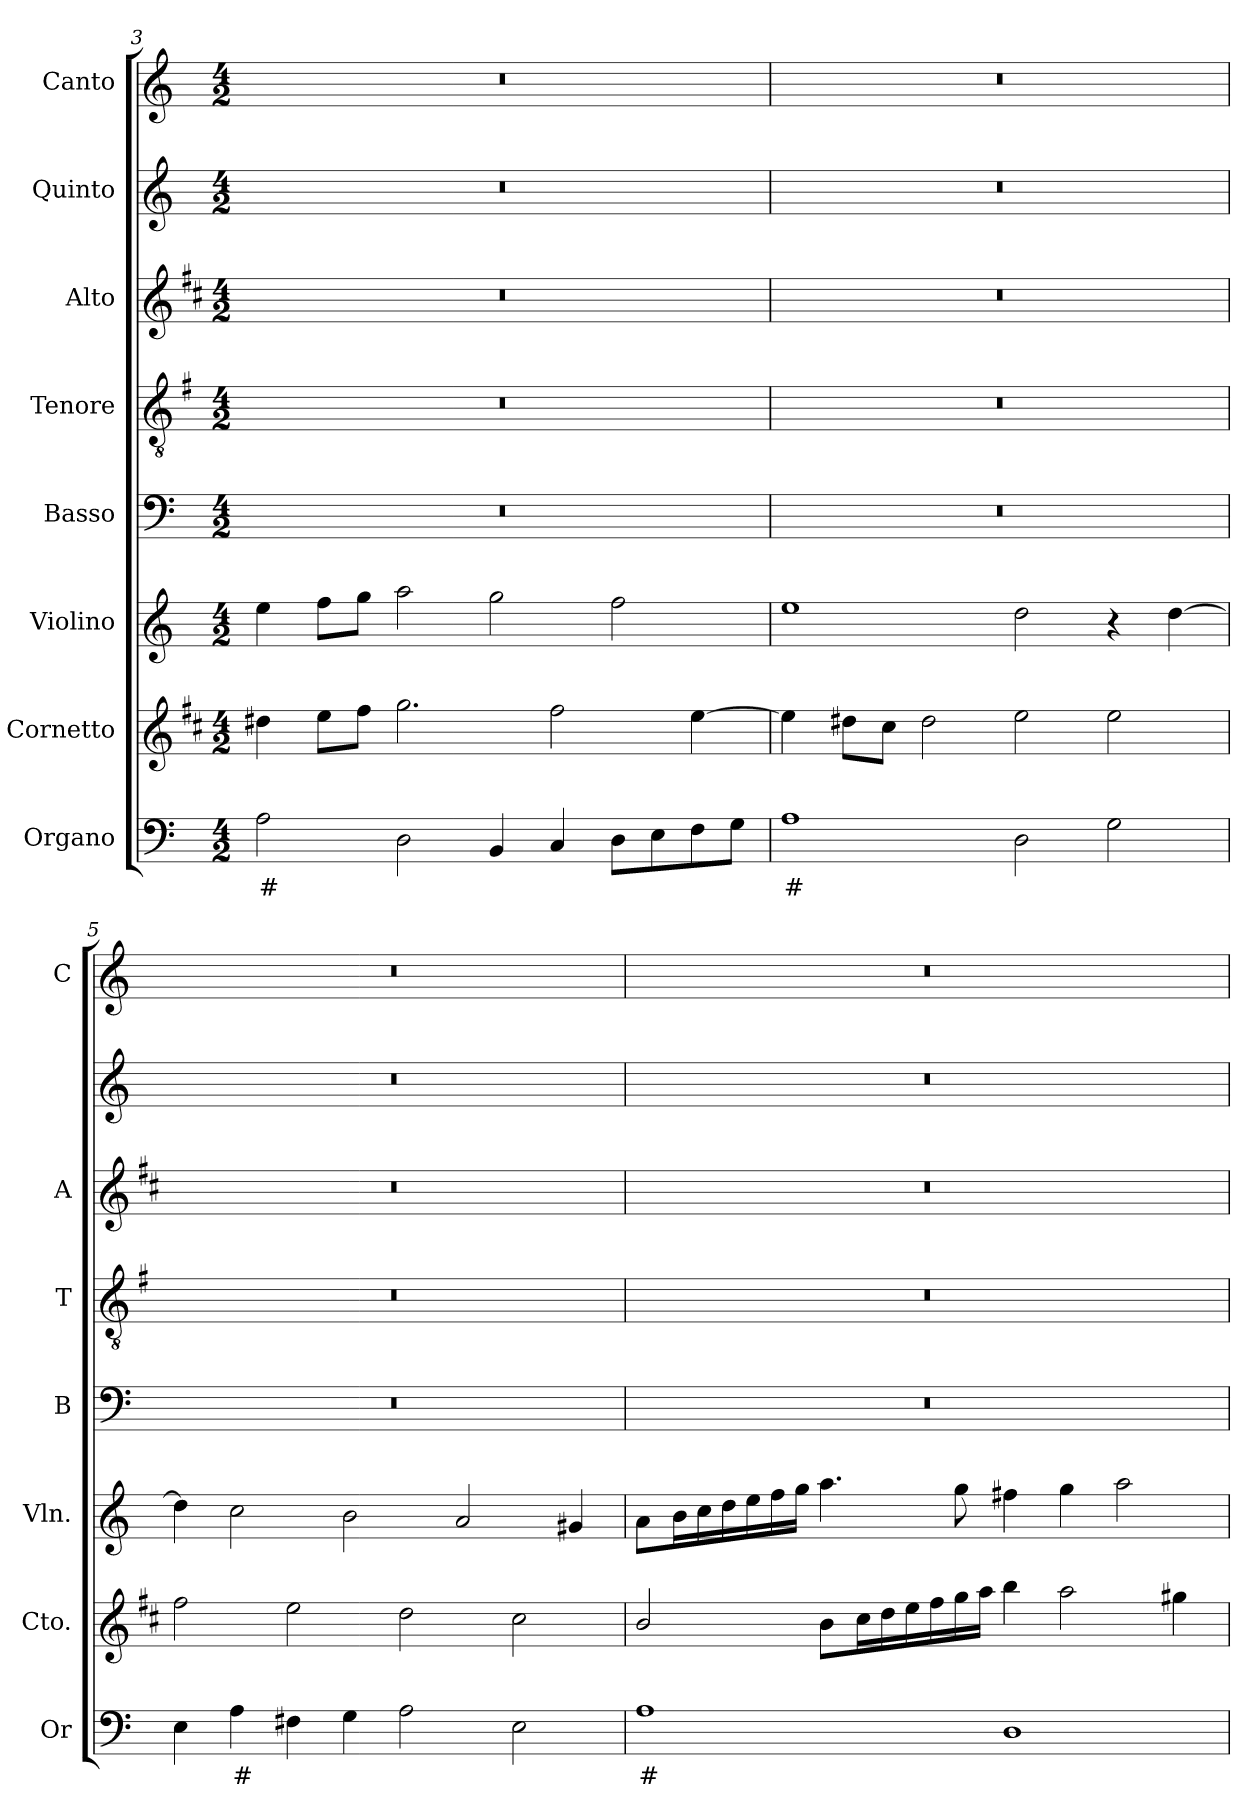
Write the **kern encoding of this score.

**kern	**text	**kern	**kern	**kern	**kern	**kern	**kern	**kern
*part8	*part8	*part7	*part6	*part5	*part4	*part3	*part2	*part1
*staff8	*staff8	*staff7	*staff6	*staff5	*staff4	*staff3	*staff2	*staff1
*I"Organo	*	*I"Cornetto	*I"Violino	*I"Basso	*I"Tenore	*I"Alto	*I"Quinto	*I"Canto
*I'Or	*	*I'Cto.	*I'Vln.	*I'B	*I'T	*I'A	*	*I'C
*clefF4	*	*clefG2	*clefG2	*clefF4	*clefGv2	*clefG2	*clefG2	*clefG2
*	*	*ITrd1c2	*	*	*ITrd4c7	*ITrd1c2	*	*
*k[]	*	*k[]	*k[]	*k[]	*k[]	*k[]	*k[]	*k[]
*C:	*	*C:	*C:	*C:	*C:	*C:	*C:	*C:
*M4/2	*	*M4/2	*M4/2	*M4/2	*M4/2	*M4/2	*M4/2	*M4/2
=3	=3	=3	=3	=3	=3	=3	=3	=3
!	!LO:LY:b	!	!	!	!	!	!	!
2A\	#	4cc#X\	4ee\	0r	0r	0r	0r	0r
.	.	8dd\L	8ff\L	.	.	.	.	.
.	.	8ee\J	8gg\J	.	.	.	.	.
2D\	.	2.ff\	2aa\	.	.	.	.	.
4BB/	.	.	2gg\	.	.	.	.	.
4C/	.	2ee\	.	.	.	.	.	.
8D\L	.	.	2ff\	.	.	.	.	.
8E\	.	.	.	.	.	.	.	.
8F\	.	[4dd\	.	.	.	.	.	.
8G\J	.	.	.	.	.	.	.	.
!!LO:LB:g=z
=4	=4	=4	=4	=4	=4	=4	=4	=4
!	!LO:LY:b	!	!	!	!	!	!	!
1A	#	4dd\]	1ee	0r	0r	0r	0r	0r
.	.	8cc#X\L	.	.	.	.	.	.
.	.	8b\J	.	.	.	.	.	.
.	.	2cc#\	.	.	.	.	.	.
2D\	.	2dd\	2dd\	.	.	.	.	.
2G\	.	2dd\	4r	.	.	.	.	.
.	.	.	[4dd\	.	.	.	.	.
=5	=5	=5	=5	=5	=5	=5	=5	=5
4E\	.	2ee\	4dd\]	0r	0r	0r	0r	0r
!	!LO:LY:b	!	!	!	!	!	!	!
4A\	#	.	2cc\	.	.	.	.	.
4F#X\	.	2dd\	.	.	.	.	.	.
4G\	.	.	2b\	.	.	.	.	.
2A\	.	2cc\	.	.	.	.	.	.
.	.	.	2a/	.	.	.	.	.
2E\	.	2b\	.	.	.	.	.	.
.	.	.	4g#X/	.	.	.	.	.
=6	=6	=6	=6	=6	=6	=6	=6	=6
!	!LO:LY:b	!	!	!	!	!	!	!
1A	#	2a/	8a\L	0r	0r	0r	0r	0r
.	.	.	16b\L	.	.	.	.	.
.	.	.	16cc\	.	.	.	.	.
.	.	.	16dd\	.	.	.	.	.
.	.	.	16ee\	.	.	.	.	.
.	.	.	16ff\	.	.	.	.	.
.	.	.	16gg\JJ	.	.	.	.	.
.	.	8a\L	4.aa\	.	.	.	.	.
.	.	16b\L	.	.	.	.	.	.
.	.	16cc\	.	.	.	.	.	.
.	.	16dd\	.	.	.	.	.	.
.	.	16ee\	.	.	.	.	.	.
.	.	16ff\	8gg\	.	.	.	.	.
.	.	16gg\JJ	.	.	.	.	.	.
1D	.	4aa\	4ff#X\	.	.	.	.	.
.	.	2gg\	4gg\	.	.	.	.	.
.	.	.	2aa\	.	.	.	.	.
.	.	4ff#X\	.	.	.	.	.	.
=	=	=	=	=	=	=	=	=
*-	*-	*-	*-	*-	*-	*-	*-	*-
